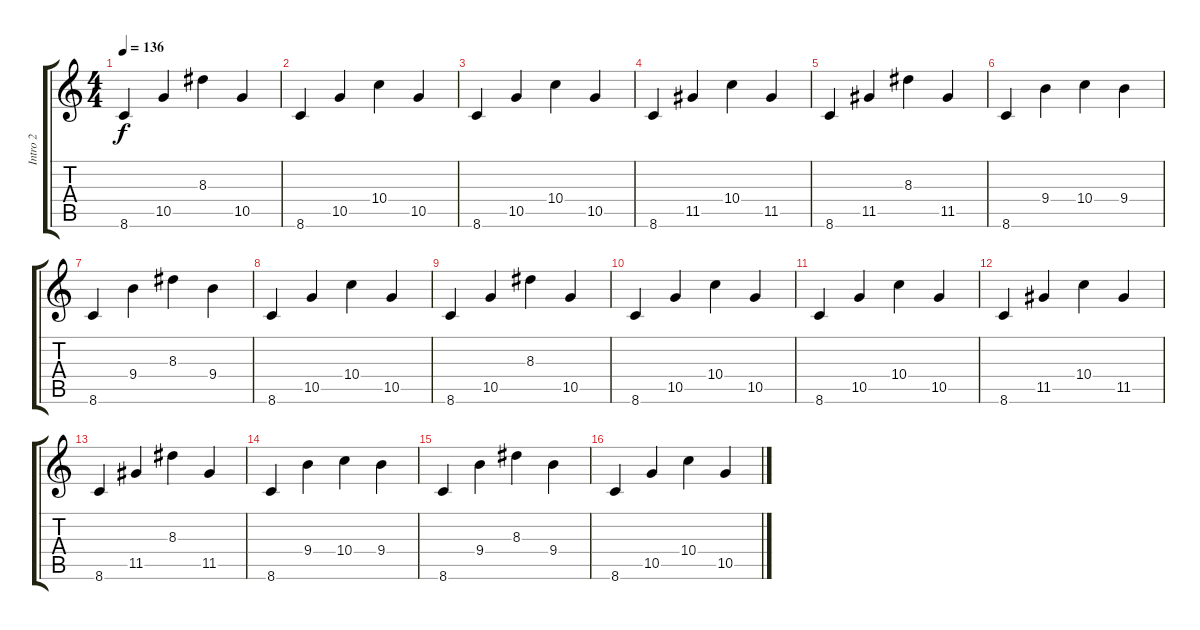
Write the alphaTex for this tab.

\track ("Intro 2" "Intro 2") {instrument acousticbass}
\staff {score tabs}
\tuning (E4 B3 G3 D3 A2 E2) {hide}
\ts (4 4)
\tempo 136
\clef g2
\ks c
8.6.4{dy f} 10.5.4 8.3.4 10.5.4{balance 1} |
8.6.4{balance 15} 10.5.4 10.4.4 10.5.4 |
8.6.4 10.5.4 10.4.4 10.5.4{balance 15} |
8.6.4{balance 1} 11.5.4 10.4.4 11.5.4 |
8.6.4 11.5.4 8.3.4 11.5.4{balance 1} |
8.6.4{balance 15} 9.4.4 10.4.4 9.4.4 |
8.6.4 9.4.4 8.3.4 9.4.4{balance 15} |
8.6.4{balance 1} 10.5.4 10.4.4 10.5.4 |
8.6.4 10.5.4 8.3.4 10.5.4{balance 1} |
8.6.4{balance 15} 10.5.4 10.4.4 10.5.4 |
8.6.4 10.5.4 10.4.4 10.5.4{balance 15} |
8.6.4{balance 1} 11.5.4 10.4.4 11.5.4 |
8.6.4 11.5.4 8.3.4 11.5.4{balance 1} |
8.6.4{balance 15} 9.4.4 10.4.4 9.4.4 |
8.6.4 9.4.4 8.3.4 9.4.4{balance 15} |
8.6.4{balance 1} 10.5.4 10.4.4 10.5.4
